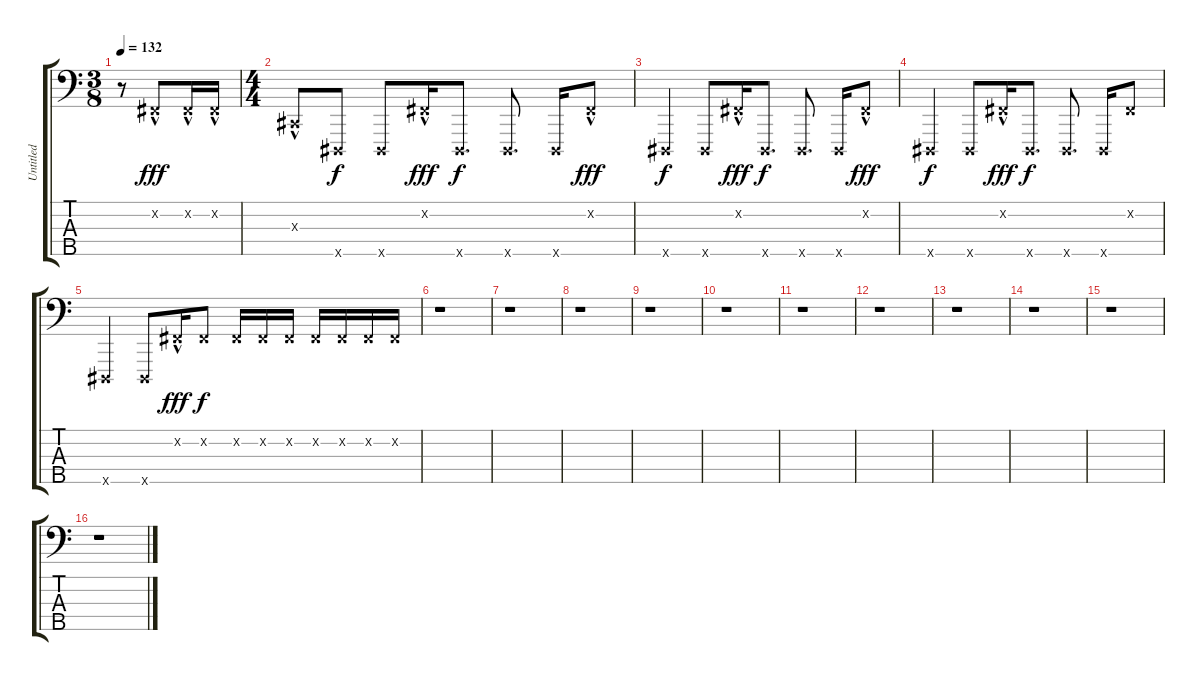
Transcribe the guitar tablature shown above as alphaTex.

\track ("Untitled" "Untitled") {instrument synthdrum}
\staff {score tabs}
\tuning (Bb2 Gb2 Db2 Ab1 Eb1) {hide}
\ts (3 8)
\tempo 132
\clef f4
\ks c
r.8{dy fff instrument synthdrum} 0.2{hac x}.8 0.2{hac x}.16 0.2{hac x}.16 |
\ts (4 4)
0.3{hac x}.8 0.5{x}.8{dy f} 0.5{x}.8 0.2{hac x}.16{dy fff} 0.5{x}.8{d dy f} 0.5{x}.8{d} 0.5{x}.16 0.2{hac x}.8{dy fff} |
0.5{x}.4{dy f} 0.5{x}.8 0.2{hac x}.16{dy fff} 0.5{x}.8{d dy f} 0.5{x}.8{d} 0.5{x}.16 0.2{hac x}.8{dy fff} |
0.5{x}.4{dy f} 0.5{x}.8 0.2{hac x}.16{dy fff} 0.5{x}.8{d dy f} 0.5{x}.8{d} 0.5{x}.16 0.2{x}.8 |
0.5{x}.4 0.5{x}.8 0.2{hac x}.16{dy fff} 0.2{x}.8{dy f} 0.2{x}.16 0.2{x}.16 0.2{x}.16 0.2{x}.16 0.2{x}.16 0.2{x}.16 0.2{x}.16 |
r.1 |
r.1 |
r.1 |
r.1 |
r.1 |
r.1 |
r.1 |
r.1 |
r.1 |
r.1 |
r.1
